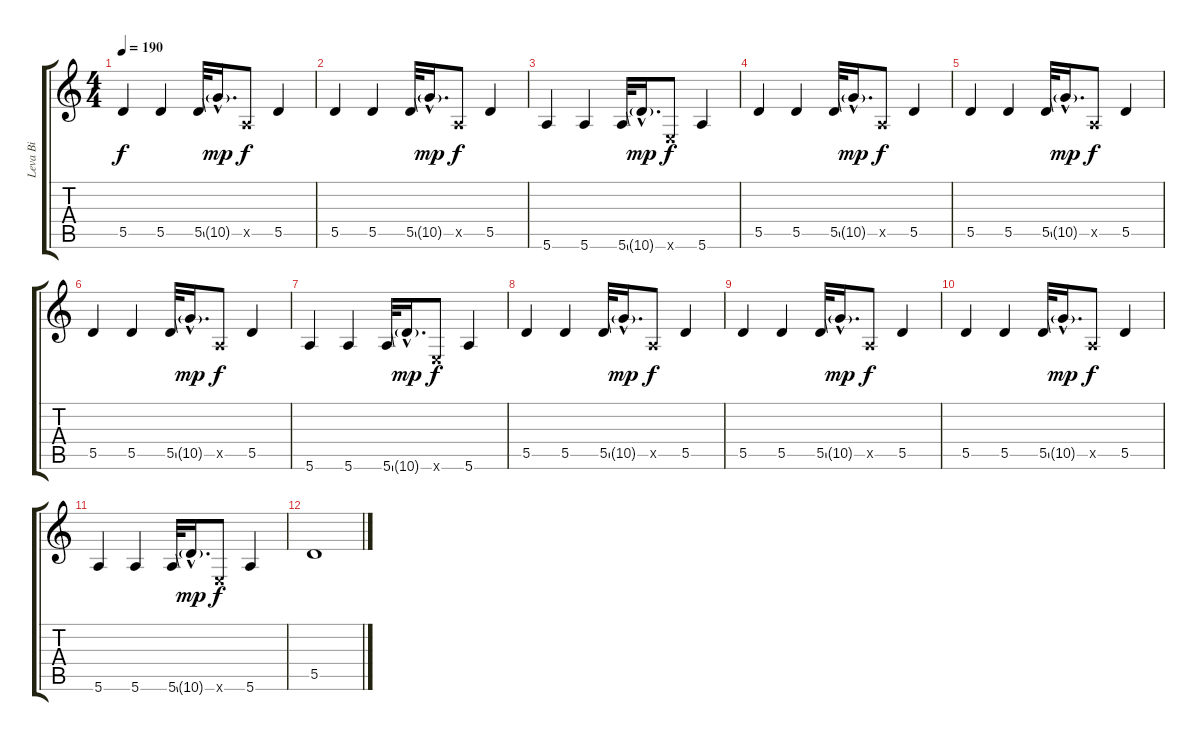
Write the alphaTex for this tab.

\track ("Leva Bi" "Leva Bi") {instrument electricguitarmuted}
\staff {score tabs}
\tuning (E4 B3 G3 D3 A2 E2) {hide}
\ts (4 4)
\tempo 190
\clef g2
\ks c
5.5.4{dy f} 5.5.4 5.5{ss}.32 10.5{g hac}.16{d dy mp} 0.5{x}.8{dy f} 5.5.4 |
5.5.4 5.5.4 5.5{ss}.32 10.5{g hac}.16{d dy mp} 0.5{x}.8{dy f} 5.5.4 |
5.6.4 5.6.4 5.6{ss}.32 10.6{g hac}.16{d dy mp} 0.6{x}.8{dy f} 5.6.4 |
5.5.4 5.5.4 5.5{ss}.32 10.5{g hac}.16{d dy mp} 0.5{x}.8{dy f} 5.5.4 |
5.5.4 5.5.4 5.5{ss}.32 10.5{g hac}.16{d dy mp} 0.5{x}.8{dy f} 5.5.4 |
5.5.4 5.5.4 5.5{ss}.32 10.5{g hac}.16{d dy mp} 0.5{x}.8{dy f} 5.5.4 |
5.6.4 5.6.4 5.6{ss}.32 10.6{g hac}.16{d dy mp} 0.6{x}.8{dy f} 5.6.4 |
5.5.4 5.5.4 5.5{ss}.32 10.5{g hac}.16{d dy mp} 0.5{x}.8{dy f} 5.5.4 |
5.5.4 5.5.4 5.5{ss}.32 10.5{g hac}.16{d dy mp} 0.5{x}.8{dy f} 5.5.4 |
5.5.4 5.5.4 5.5{ss}.32 10.5{g hac}.16{d dy mp} 0.5{x}.8{dy f} 5.5.4 |
5.6.4 5.6.4 5.6{ss}.32 10.6{g hac}.16{d dy mp} 0.6{x}.8{dy f} 5.6.4 |
5.5.1
